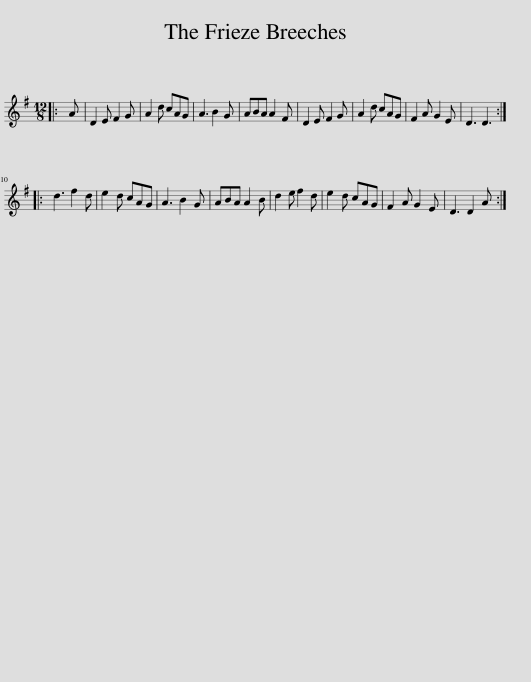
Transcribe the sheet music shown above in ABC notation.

X:1
L:1/8
M:12/8
I:linebreak $
K:G
V:1 treble
V:1
|: A | D2 E F2 G | A2 d cAG | A3 B2 G | ABA A2 F | %5
 D2 E F2 G | A2 d cAG | F2 A G2 E | D3 D3 ::$ d3 f2 d | %10
 e2 d cAG | A3 B2 G | ABA A2 B | d2 e f2 d | e2 d cAG | %15
 F2 A G2 E | D3 D2 A :| %17
